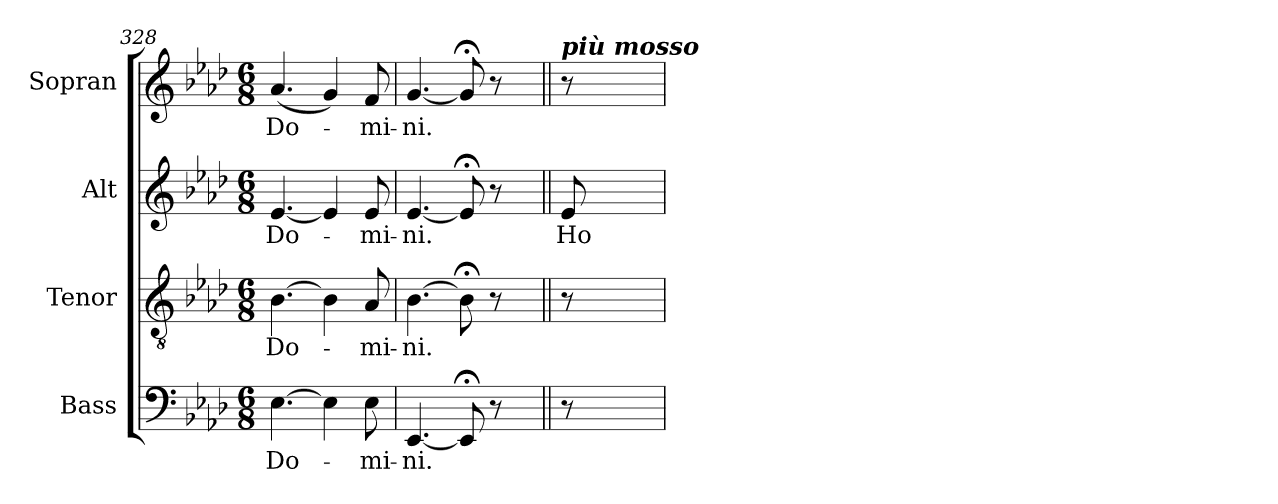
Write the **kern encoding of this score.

**kern	**text	**kern	**text	**kern	**text	**kern	**text
*part4	*part4	*part3	*part3	*part2	*part2	*part1	*part1
*staff4	*staff4	*staff3	*staff3	*staff2	*staff2	*staff1	*staff1
*I"Bass	*	*I"Tenor	*	*I"Alt	*	*I"Sopran	*
*I'B.	*	*I'T.	*	*I'A.	*	*I'S.	*
*clefF4	*	*clefGv2	*	*clefG2	*	*clefG2	*
*k[b-e-a-d-]	*	*k[b-e-a-d-]	*	*k[b-e-a-d-]	*	*k[b-e-a-d-]	*
*A-:	*	*A-:	*	*A-:	*	*A-:	*
*M6/8	*	*M6/8	*	*M6/8	*	*M6/8	*
=328	=328	=328	=328	=328	=328	=328	=328
!	!LO:LY:b	!	!LO:LY:b	!	!LO:LY:b	!	!LO:LY:b
[4.E-\	Do-	[4.B-\	Do-	[4.e-/	Do-	(<4.a-/	Do-
4E-\]	.	4B-\]	.	4e-/]	.	4g/)	.
!	!LO:LY:b	!	!LO:LY:b	!	!LO:LY:b	!	!LO:LY:b
8E-\	-mi-	8A-/	-mi-	8e-/	-mi-	8f/	-mi-
!!LO:LB:g=z
=329	=329	=329	=329	=329	=329	=329	=329
!	!LO:LY:b	!	!LO:LY:b	!	!LO:LY:b	!	!LO:LY:b
[4.EE-/	-ni.	[4.B-\	-ni.	[4.e-/	-ni.	[4.g/	-ni.
8EE-;</]	.	8B-;<\]	.	8e-;</]	.	8g;</]	.
8r	.	8r	.	8r	.	8r	.
8ryy	.	8ryy	.	8ryy	.	8ryy	.
=330||	=330||	=330||	=330||	=330||	=330||	=330||	=330||
!	!	!	!	!	!	!LO:TX:a:Bi:t=più mosso	!
!	!	!	!	!	!LO:LY:b	!	!
8r	.	8r	.	8e-/	Ho-	8r	.
=	=	=	=	=	=	=	=
*-	*-	*-	*-	*-	*-	*-	*-
